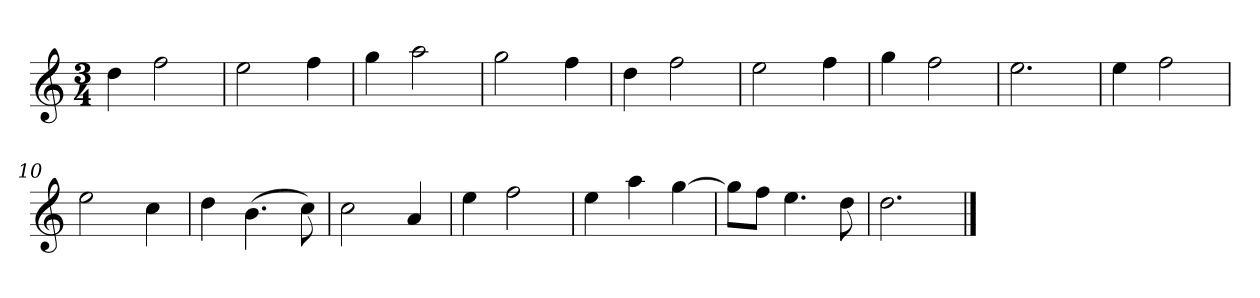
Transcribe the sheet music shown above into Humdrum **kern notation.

**kern
*part1
*staff1
*k[]
*M3/4
*MM120
=1
4dd
2ff
=2
2ee
4ff
=3
4gg
2aa
=4
2gg
4ff
=5
4dd
2ff
=6
2ee
4ff
=7
4gg
2ff
=8
2.ee
=9
4ee
2ff
=10
2ee
4cc
=11
4dd
(4.b
8cc)
=12
2cc
4a
=13
4ee
2ff
=14
4ee
4aa
[4gg
=15
8ggL]
8ffJ
4.ee
8dd
=16
2.dd
==
*-
